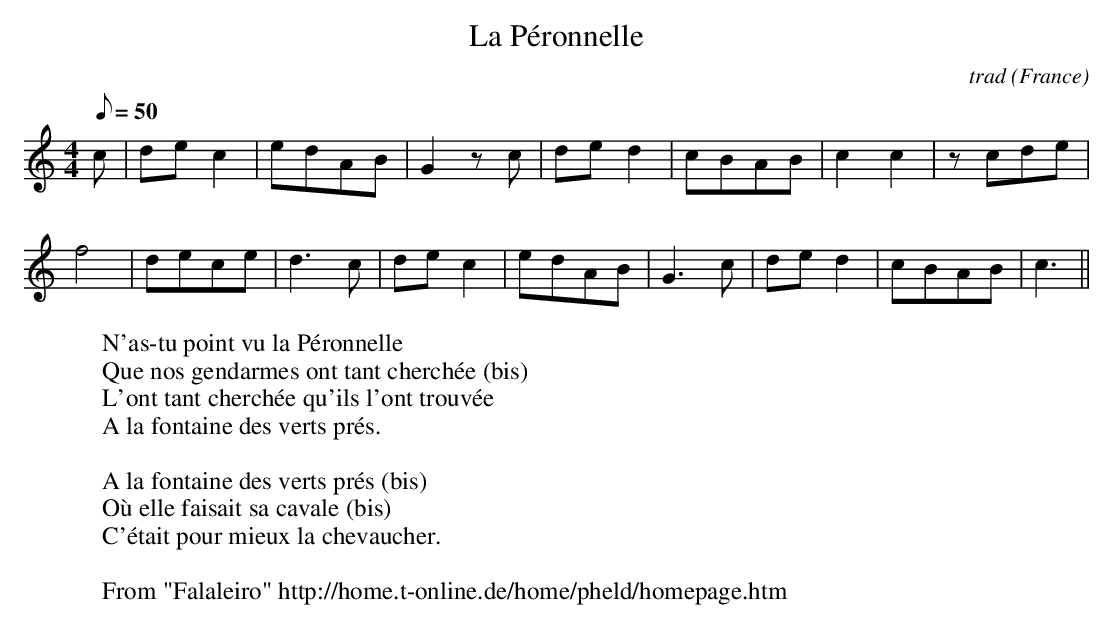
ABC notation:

X:1
T:La Péronnelle
M:4/4
L:1/8
Q:50
C:trad
O:France
K:C
c|dec2|edAB|G2 z c|ded2|cBAB|c2c2|z cde|
f4|dece|d3c|dec2|edAB|G3c|ded2|cBAB|c3||
W:N'as-tu point vu la Péronnelle
W:Que nos gendarmes ont tant cherchée (bis)
W:L'ont tant cherchée qu'ils l'ont trouvée
W:A la fontaine des verts prés.
W:
W:A la fontaine des verts prés (bis)
W:Où elle faisait sa cavale (bis)
W:C'était pour mieux la chevaucher.
W:
W: From "Falaleiro" http://home.t-online.de/home/pheld/homepage.htm
